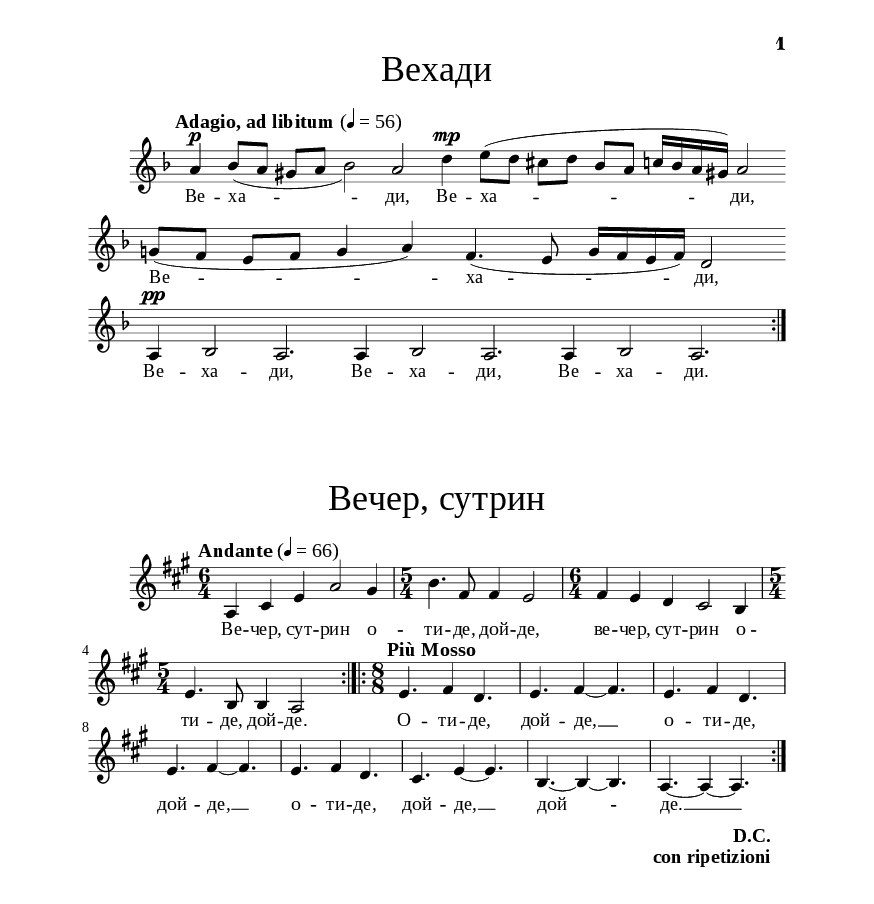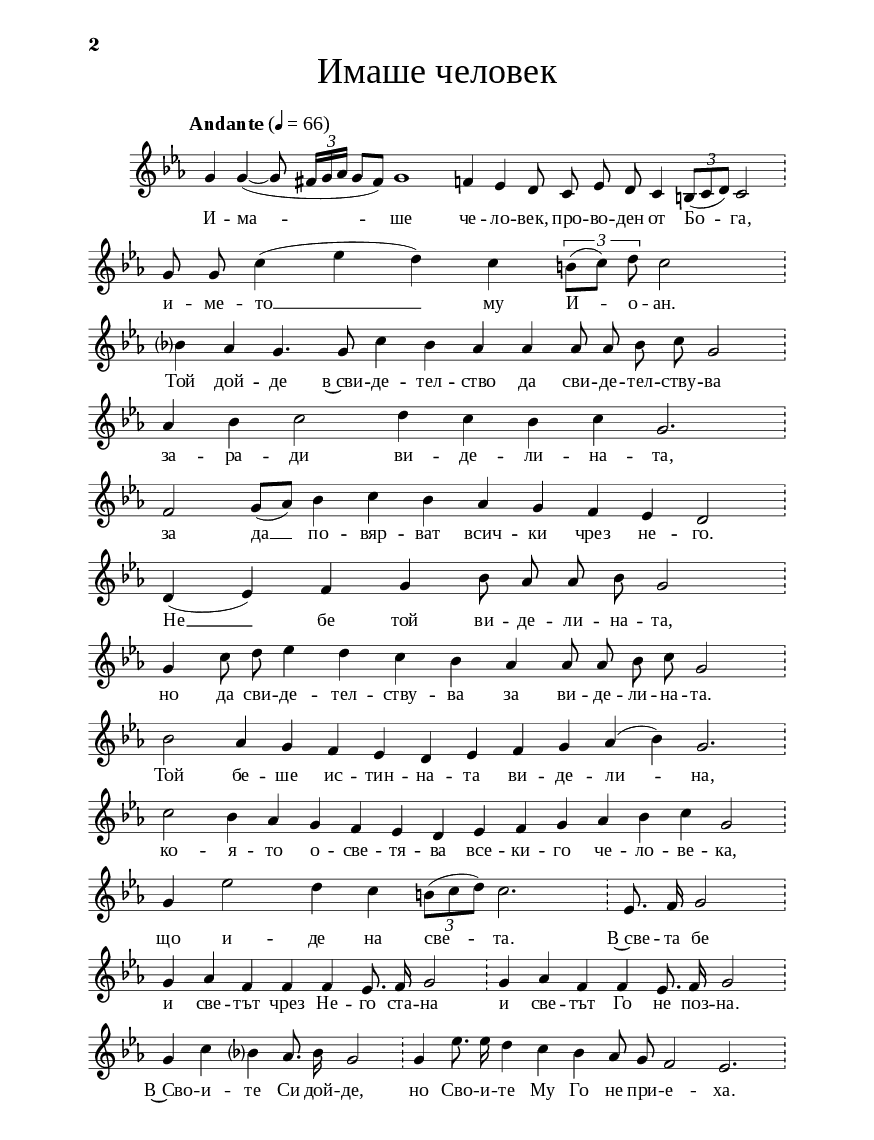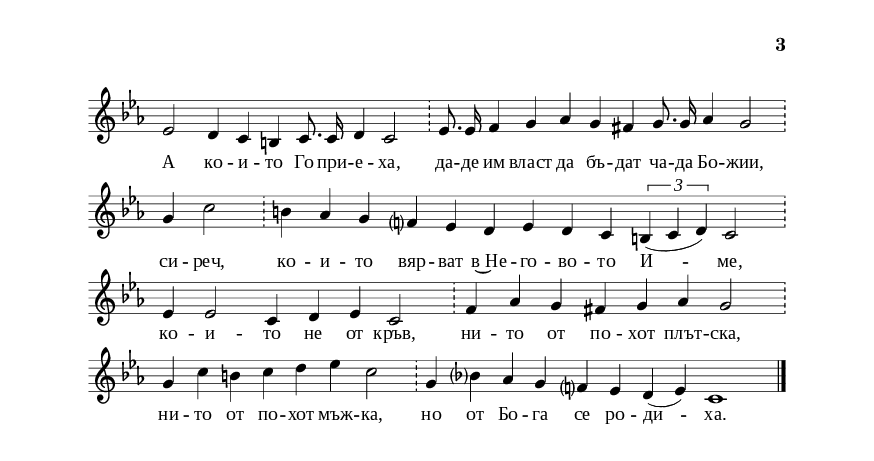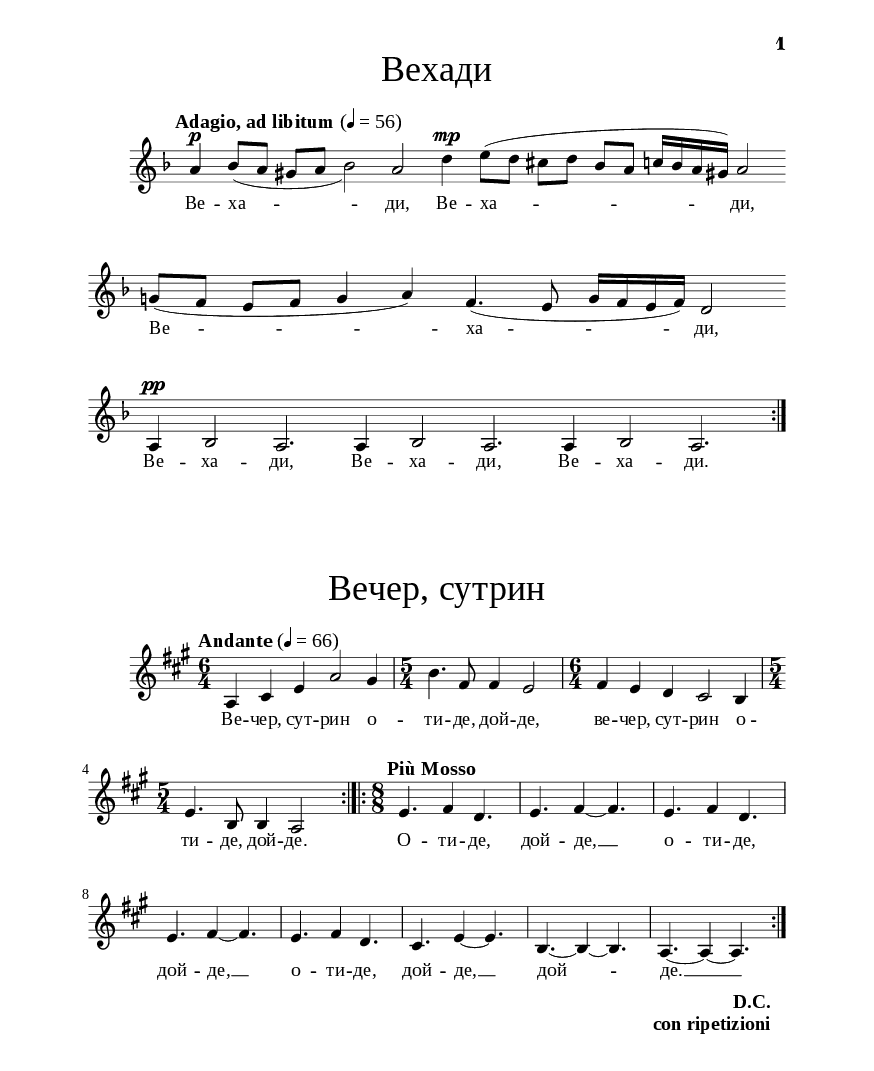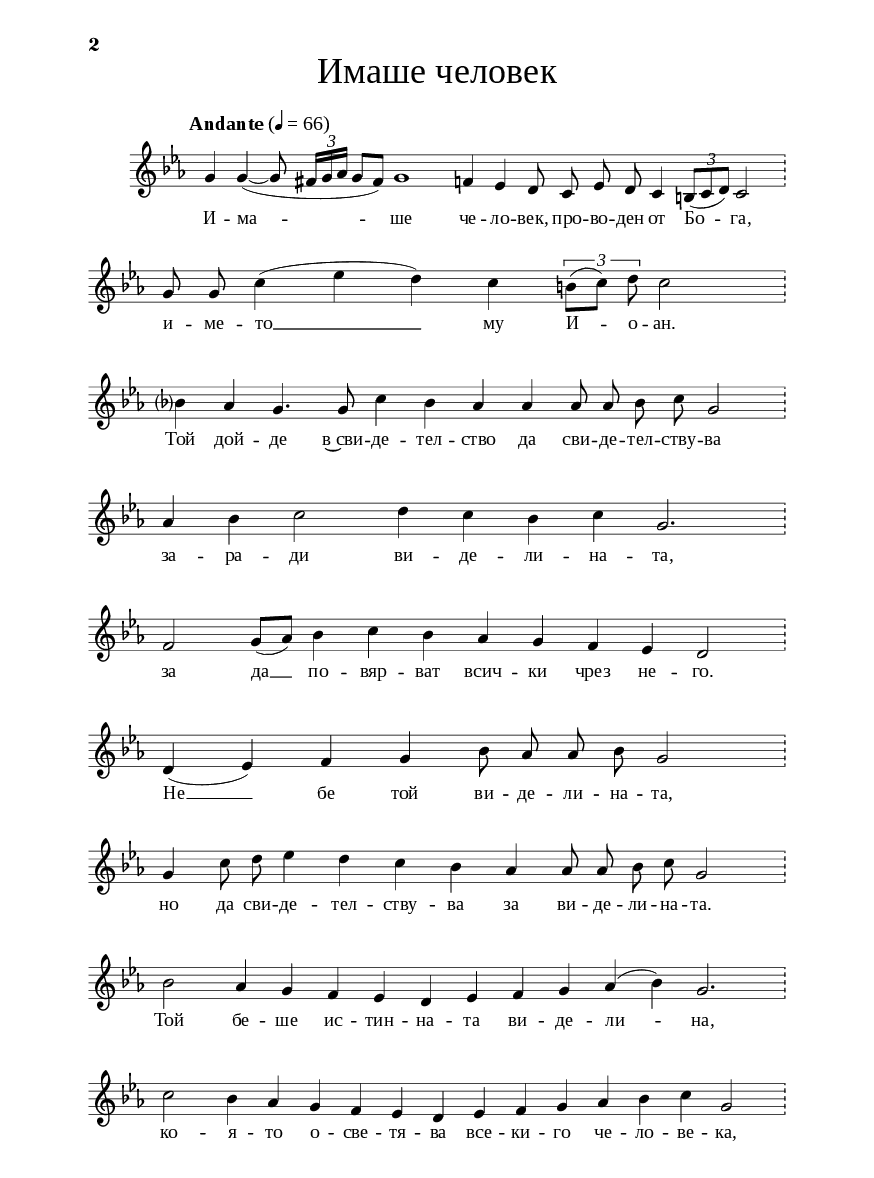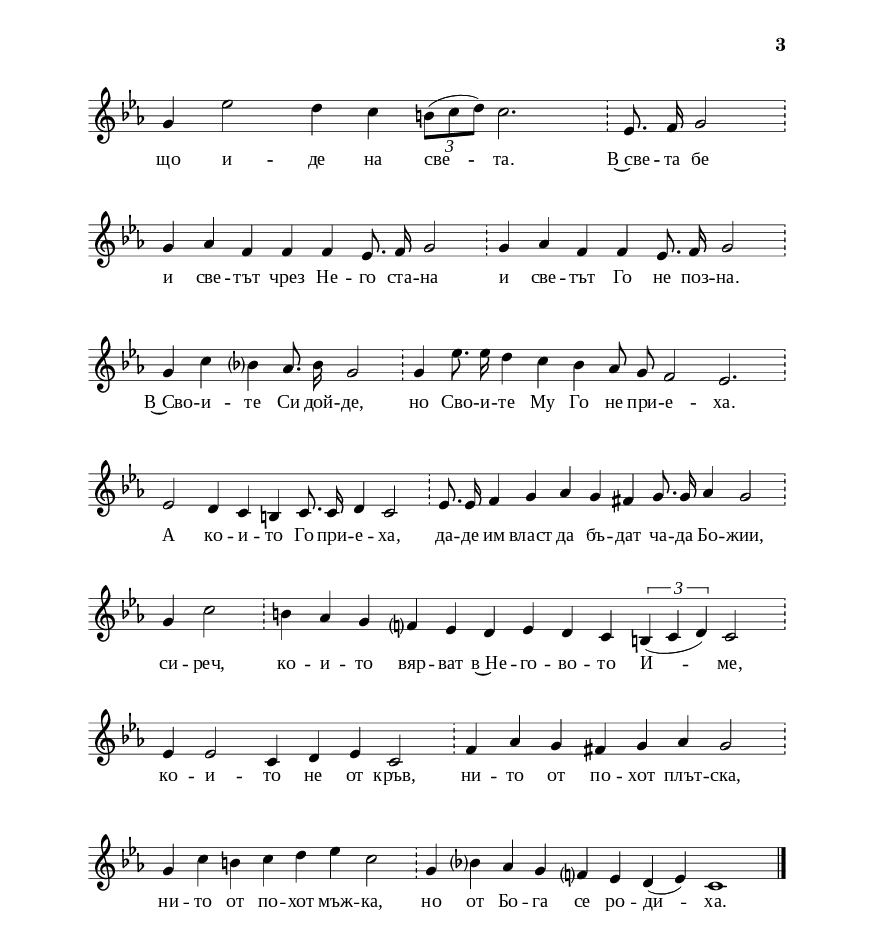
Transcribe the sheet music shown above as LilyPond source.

\version "2.24.4"

% include paper part and global functions
\include "include/globals.ily"

\bookpart {
  \label #'ref083_1
  \tocItem \markup "Вехади"
  \paper {
    print-all-headers = ##t
    print-page-number = ##t
    bookpart-level-page-numbering = ##t
    print-first-page-number = ##t


    % put page numbers on the top and change the font style.
    oddHeaderMarkup = \markup
    \fill-line {
      ""
      \unless \on-first-page-of-part \fromproperty #'header:instrument
      \if \should-print-page-number \abs-fontsize #7 { \number \fromproperty #'page:page-number-string }
    }
    %% evenHeaderMarkup would inherit the value of
    %% oddHeaderMarkup if it were not defined here
    evenHeaderMarkup = \markup
    \fill-line {
      \if \should-print-page-number \abs-fontsize #7 { \number \fromproperty #'page:page-number-string }
      \unless \on-first-page-of-part \fromproperty #'header:instrument
      ""
    }

    oddFooterMarkup = \markup ""

    evenFooterMarkup = ""
    left-margin = 1.5\cm
    right-margin = 1.5\cm
    top-margin = 1\cm
    bottom-margin = 1.2\cm
    ragged-bottom = ##t % do not spread the staves to fill the whole vertical space
    top-markup-spacing.basic-distance = 0\mm % margin between page number and system for the first page
    top-system-spacing.basic-distance = 10\mm % margin between page number and system for the other pages

    % change distance between staves
    system-system-spacing =
    #'((basic-distance . 10)
       (minimum-distance . 6)
       (padding . 1)
       (stretchability . 12))
  }

  \header {
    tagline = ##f
  }

  \score {
    \include "include/score-layout.ily"
    \new Voice \absolute {
      \clef treble
      \key d \minor
      \tempoFunc "Adagio, ad libitum" 4 "56"
      \autoBeamOff
      \omit Score.TimeSignature
      \cadenzaOn % allows custom bar lines

      \slurDown a'4^\p bes'8 [ ( a'] gis' [a'] bes'2 ) \slurNeutral  a' d''4^\mp   e''8 ( [d''] cis'' [d''] bes' [a'] c''16 [bes' a' gis'!] ) a'2   \break

      \time 10/4 g'8 ([ f'] e' [f'] g'4 a' ) f'4. ( e'8 g'16 [f' e' f'] ) d'2 \break

      a4^\pp  bes2 a2. a4  bes2 a2. a4  bes2 a2. \bar ":|." \break
    }

    \addlyrics {
      Ве -- ха -- ди, Ве -- ха -- ди, Ве -- ха -- ди,
      Ве -- ха -- ди, Ве -- ха -- ди, Ве -- ха -- ди.
    }
    \header {
      title = \titleFunc #'ref_desc_7 "Вехади" "Vehadi"
    }

    \midi{}

  } % score
  %
  \markup \vspace #4

  \label #'ref083_2
  \tocItem \markup "Вечер, сутрин"
  \score {
    \include "include/score-layout.ily"

    \new Voice \absolute {
      \clef treble
      \key a \major
      \time 6/4
      \tempoFunc "Andante" 4 "66"
      \autoBeamOff

      a4 cis' e' a'2 gis'4 |  \time 5/4  b'4. fis'8 fis'4 e'2 | \time 6/4  fis'4 e' d' cis'2 b4 \break |

      \time 5/4  e'4. b8 b4 a2 | \bar ":|.|:" \time 8/8 \tempo  "   Più Mosso"

      e'4. fis'4 d'4. | e'4. fis'4 ~ fis'4. | e'4. fis'4 d'4. \break |

      e'4. fis'4 ~ fis'4. |e'4. fis'4 d'4. | cis'4. e'4 ~ e'4. | b4. ~ b4 ~ b4. | a4. ~ a4 ~ a4. | \bar ":|."


    }

    \addlyrics {
      Ве -- чер,
      сут -- рин о -- ти -- де, дой -- де, ве -- чер,
      сут -- рин о -- ти -- де, дой -- де. О -- ти --
      де, дой -- де, __ о -- ти -- де, дой -- де, __ о -- ти
      -- де, дой -- де, __ дой -- де. __}
      \header {
        title = \titleFunc #'ref_desc_7 "Вечер, сутрин" "Večer, sutrin"
      }

      \midi{}

    } % score

    \markup \dc-two "D.C." "con ripetizioni"

    \pageBreak

    \label #'ref083_3
    \tocItem \markup "Имаше человек"
    \score {
      \include "include/score-layout.ily"
      \new Voice \absolute {
        \clef treble
        \key c \minor
        \omit Score.TimeSignature
        \cadenzaOn % allows custom bar lines
        \tempoFunc "Andante" 4 "66"

        \autoBeamOff
        g'4  g' ( ~ g'8 \times 2/3  { fis'16 [g'16 as'] } g'8 [ fis'] ) g'1 f'4 es' d'8 c' es' d'

        c'4  \times 2/3  { b8 ( [c' d'8] )  } c'2 \bar"!" \break

        g'8 g' c''4 ( es'' d'' ) \tupletUp c''4 \tuplet 3/2 { b'8 ([ c''] ) d''8 } c''2  \tupletNeutral \bar "!" \break

        bes'?4 as' g'4. g'8 c''4 bes' as' as' as'8 as' bes' c'' g'2 \bar"!" \break

        as'4 bes' c''2 d''4 c'' bes' c'' g'2.  \bar"!" \break

        f'2 g'8 [( as' )] bes'4 c'' bes' as'4 g' f' es' d'2 \bar"!" \break

        d'4 ( es' ) f' g' bes'8 as' as' bes' g'2 \bar"!" \break

        g'4 c''8 d'' es''4 d'' c'' bes' as'4 as'8 as' bes' c'' g'2 \bar"!" \break

        bes'2 as'4 g' f'4 es' d' es' f'4 g' as' ( bes' ) g'2. \bar"!" \break

        c''2 bes'4 as' g'4 f' es' d' es'4 f' g' as' bes' c'' g'2 \bar"!" \break

        g'4 es''2 d''4 c''4  \times 2/3  { b'8 ( [c'' d''8] ) }  c''2. \bar"!"  es'8. f'16 \noBeam g'2 \bar"!" \break

        g'4 as' f'4 f' f' es'8. f'16 g'2 \bar"!" g'4 as' f'4 f' es'8. f'16 g'2 \bar"!" \break

        g'4 c'' bes'? as'8. bes'16 g'2 \bar"!" g'4 es''8. es''16 d''4 c'' bes' as'8 g' f'2 es'2. \bar"!" \break

        es'2 d'4 c' b! c'8. c'16 d'4 c'2 \bar"!"

        es'8. es'16 f'4 g' as'4 g' fis' g'8. g'16 \noBeam as'4 g'2  \bar"!" \break

        g'4 c''2 \bar"!" b'4  as'4 g' f'? es' d'4 es' d' c'  \times 2/3  {
          b!4 ( c'4 d' )
        } c'2  \bar"!" \break

        es'4 es'2 c'4 d'4 es' c'2  \bar"!" f'4 as' g'  fis'4 g' as' g'2  \bar"!" \break

        g'4 c'' b'! c'' d'' es''4 c''2 \bar"!" g'4 bes'? as' g' f'? es'd'4 ( es' ) c'1 \bar "|."

      }


      \addlyrics {
        И -- ма --
        ше че -- ло -- век, про -- во -- ден от Бо --
        га, и -- ме -- то __ му И -- о -- ан. Той дой --
        де в~сви -- де -- тел -- ство да сви -- де -- тел
        -- ству -- ва за -- ра -- ди ви -- де -- ли -- на
        -- та, за да __ по -- вяр -- ват всич -- ки чрез не
        -- го. Не __ бе той ви -- де -- ли -- на -- та, но
        да сви -- де -- тел -- ству -- ва за ви -- де --
        ли -- на -- та. Той бе -- ше ис -- тин -- на --
        та ви -- де -- ли -- на, ко -- я -- то о -- све
        -- тя -- ва все -- ки -- го че -- ло -- ве -- ка,
        що и -- де на све -- та. В~све -- та бе и све
        -- тът чрез Не -- го ста -- на и све -- тът Го
        не поз -- на. В~Сво -- и -- те Си дой -- де, но
        Сво -- и -- те Му Го не при -- е -- ха. А ко
        -- и -- то Го при -- е -- ха, да -- де им власт
        да бъ -- дат ча -- да Бо -- жии, си -- реч, ко
        -- и -- то вяр -- ват в~Не -- го -- во -- то И --
        ме, ко -- и -- то не от кръв, ни -- то от по
        -- хот плът -- ска, ни -- то от по -- хот мъж --
        ка, но от Бо -- га се ро -- ди -- ха.}

        \header {
          title = \titleFunc #'ref_desc_9 "Имаше человек" "Imaše čelovek"
        }

        \midi{}

      } % score


    } % bookpart


    \bookpart {
      \label #'ref083_1
      \tocItem \markup "Вехади"
      \paper {
        print-all-headers = ##t
        print-page-number = ##t
        bookpart-level-page-numbering = ##t
        print-first-page-number = ##t
        bookpart-level-page-numbering = ##t
        first-page-number = #1
        print-first-page-number = ##t


        % put page numbers on the top and change the font style.
        oddHeaderMarkup = \markup
        \fill-line {
          ""
          \unless \on-first-page-of-part \fromproperty #'header:instrument
          \if \should-print-page-number \abs-fontsize #7 { \number \fromproperty #'page:page-number-string }
        }
        %% evenHeaderMarkup would inherit the value of
        %% oddHeaderMarkup if it were not defined here
        evenHeaderMarkup = \markup
        \fill-line {
          \if \should-print-page-number \abs-fontsize #7 { \number \fromproperty #'page:page-number-string }
          \unless \on-first-page-of-part \fromproperty #'header:instrument
          ""
        }

        oddFooterMarkup = \markup ""

        evenFooterMarkup = ""
        left-margin = 1.5\cm
        right-margin = 1.5\cm
        top-margin = 1\cm
        bottom-margin = 1.2\cm
        ragged-bottom = ##t % do not spread the staves to fill the whole vertical space
        top-markup-spacing.basic-distance = 0\mm % margin between page number and system for the first page
        top-system-spacing.basic-distance = 10\mm % margin between page number and system for the other pages

        % change distance between staves
        system-system-spacing =
        #'((basic-distance . 16)
           (minimum-distance . 6)
           (padding . 1)
           (stretchability . 12))
      }

      \score {
        \include "include/score-layout.ily"
        \new Voice \absolute {
          \clef treble
          \key d \minor
          \tempoFunc "Adagio, ad libitum" 4 "56"
          \autoBeamOff
          \omit Score.TimeSignature
          \cadenzaOn % allows custom bar lines

          \slurDown a'4^\p bes'8 [ ( a'] gis' [a'] bes'2 ) \slurNeutral  a' d''4^\mp   e''8 ( [d''] cis'' [d''] bes' [a'] c''16 [bes' a' gis'!] ) a'2   \break

          \time 10/4 g'8 ([ f'] e' [f'] g'4 a' ) f'4. ( e'8 g'16 [f' e' f'] ) d'2 \break

          a4^\pp  bes2 a2. a4  bes2 a2. a4  bes2 a2. \bar ":|." \break
        }

        \addlyrics {
          Ве -- ха -- ди, Ве -- ха -- ди, Ве -- ха -- ди,
          Ве -- ха -- ди, Ве -- ха -- ди, Ве -- ха -- ди.
        }
        \header {
          title = \titleFunc #'ref_desc_7 "Вехади" "Vehadi"
        }

        \midi{}

      } % score
      %
      \markup \vspace #4
      \label #'ref083_2
      \tocItem \markup "Вечер, сутрин"
      \score {
        \include "include/score-layout.ily"

        \new Voice \absolute {
          \clef treble
          \key a \major
          \time 6/4
          \tempoFunc "Andante" 4 "66"
          \autoBeamOff

          a4 cis' e' a'2 gis'4 |  \time 5/4  b'4. fis'8 fis'4 e'2 | \time 6/4  fis'4 e' d' cis'2 b4 \break |

          \time 5/4  e'4. b8 b4 a2 | \bar ":|.|:" \time 8/8 \tempo  "   Più Mosso"

          e'4. fis'4 d'4. | e'4. fis'4 ~ fis'4. | e'4. fis'4 d'4. \break |

          e'4. fis'4 ~ fis'4. |e'4. fis'4 d'4. | cis'4. e'4 ~ e'4. | b4. ~ b4 ~ b4. | a4. ~ a4 ~ a4. | \bar ":|."


        }

        \addlyrics {
          Ве -- чер,
          сут -- рин о -- ти -- де, дой -- де, ве -- чер,
          сут -- рин о -- ти -- де, дой -- де. О -- ти --
          де, дой -- де, __ о -- ти -- де, дой -- де, __ о -- ти
          -- де, дой -- де, __ дой -- де. __}
          \header {
            title = \titleFunc #'ref_desc_7 "Вечер, сутрин" "Večer, sutrin"
          }

          \midi{}

        } % score

        \markup \dc-two "D.C." "con ripetizioni"

        \pageBreak

        \label #'ref083_3
        \tocItem \markup "Имаше человек"
        \score {
          \include "include/score-layout.ily"
          \new Voice \absolute {
            \clef treble
            \key c \minor
            \omit Score.TimeSignature
            \cadenzaOn % allows custom bar lines
            \tempoFunc "Andante" 4 "66"

            \autoBeamOff
            g'4  g' ( ~ g'8 \times 2/3  { fis'16 [g'16 as'] } g'8 [ fis'] ) g'1 f'4 es' d'8 c' es' d'

            c'4  \times 2/3  { b8 ( [c' d'8] )  } c'2 \bar"!" \break

            g'8 g' c''4 ( es'' d'' ) \tupletUp c''4 \tuplet 3/2 { b'8 ([ c''] ) d''8 } c''2  \tupletNeutral \bar "!" \break

            bes'?4 as' g'4. g'8 c''4 bes' as' as' as'8 as' bes' c'' g'2 \bar"!" \break

            as'4 bes' c''2 d''4 c'' bes' c'' g'2.  \bar"!" \break

            f'2 g'8 [( as' )] bes'4 c'' bes' as'4 g' f' es' d'2 \bar"!" \break

            d'4 ( es' ) f' g' bes'8 as' as' bes' g'2 \bar"!" \break

            g'4 c''8 d'' es''4 d'' c'' bes' as'4 as'8 as' bes' c'' g'2 \bar"!" \break

            bes'2 as'4 g' f'4 es' d' es' f'4 g' as' ( bes' ) g'2. \bar"!" \break

            c''2 bes'4 as' g'4 f' es' d' es'4 f' g' as' bes' c'' g'2 \bar"!" \break

            g'4 es''2 d''4 c''4  \times 2/3  { b'8 ( [c'' d''8] ) }  c''2. \bar"!"  es'8. f'16 \noBeam g'2 \bar"!" \break

            g'4 as' f'4 f' f' es'8. f'16 g'2 \bar"!" g'4 as' f'4 f' es'8. f'16 g'2 \bar"!" \break

            g'4 c'' bes'? as'8. bes'16 g'2 \bar"!" g'4 es''8. es''16 d''4 c'' bes' as'8 g' f'2 es'2. \bar"!" \break

            es'2 d'4 c' b! c'8. c'16 d'4 c'2 \bar"!"

            es'8. es'16 f'4 g' as'4 g' fis' g'8. g'16 \noBeam as'4 g'2  \bar"!" \break

            g'4 c''2 \bar"!" b'4  as'4 g' f'? es' d'4 es' d' c'  \times 2/3  {
              b!4 ( c'4 d' )
            } c'2  \bar"!" \break

            es'4 es'2 c'4 d'4 es' c'2  \bar"!" f'4 as' g'  fis'4 g' as' g'2  \bar"!" \break

            g'4 c'' b'! c'' d'' es''4 c''2 \bar"!" g'4 bes'? as' g' f'? es'd'4 ( es' ) c'1 \bar "|."

          }


          \addlyrics {
            И -- ма --
            ше че -- ло -- век, про -- во -- ден от Бо --
            га, и -- ме -- то __ му И -- о -- ан. Той дой --
            де в~сви -- де -- тел -- ство да сви -- де -- тел
            -- ству -- ва за -- ра -- ди ви -- де -- ли -- на
            -- та, за да __ по -- вяр -- ват всич -- ки чрез не
            -- го. Не __ бе той ви -- де -- ли -- на -- та, но
            да сви -- де -- тел -- ству -- ва за ви -- де --
            ли -- на -- та. Той бе -- ше ис -- тин -- на --
            та ви -- де -- ли -- на, ко -- я -- то о -- све
            -- тя -- ва все -- ки -- го че -- ло -- ве -- ка,
            що и -- де на све -- та. В~све -- та бе и све
            -- тът чрез Не -- го ста -- на и све -- тът Го
            не поз -- на. В~Сво -- и -- те Си дой -- де, но
            Сво -- и -- те Му Го не при -- е -- ха. А ко
            -- и -- то Го при -- е -- ха, да -- де им власт
            да бъ -- дат ча -- да Бо -- жии, си -- реч, ко
            -- и -- то вяр -- ват в~Не -- го -- во -- то И --
            ме, ко -- и -- то не от кръв, ни -- то от по
            -- хот плът -- ска, ни -- то от по -- хот мъж --
            ка, но от Бо -- га се ро -- ди -- ха.}

            \header {
              title = \titleFunc #'ref_desc_9 "Имаше человек" "Imaše čelovek"
            }

            \midi{}

          } % score


        } % bookpart

